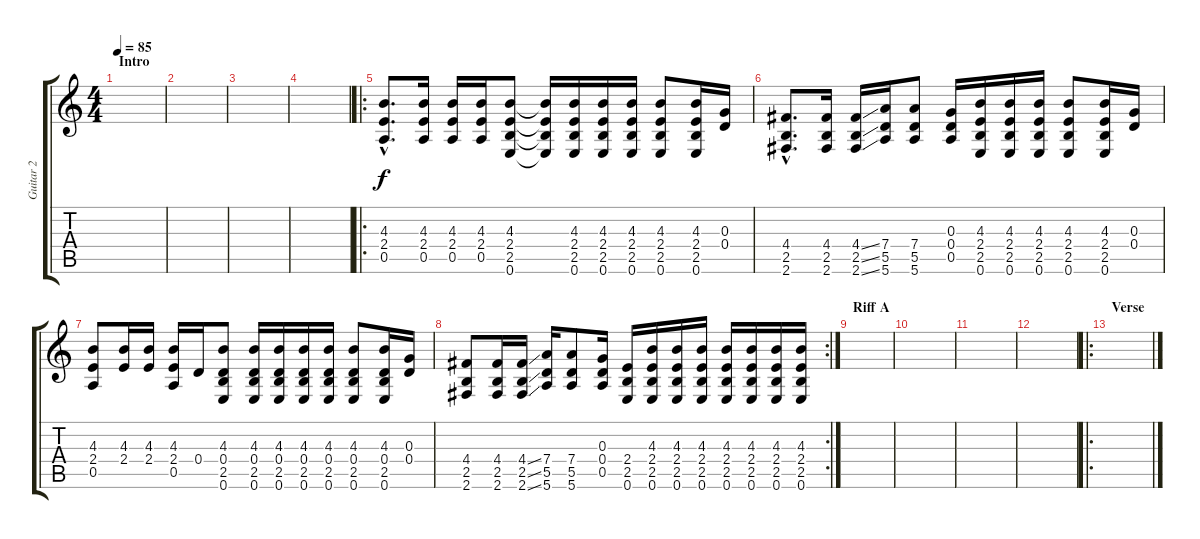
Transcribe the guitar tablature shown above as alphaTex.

\track ("Guitar 2" "Guitar 2") {instrument distortionguitar}
\staff {score tabs}
\tuning (E4 B3 G3 D3 A2 E2) {hide}
\ts (4 4)
\section ("" "Intro")
\tempo 85
\clef g2
\ks c
|
|
|
|
\ro
(4.3{hac} 2.4{hac} 0.5{hac}).8{d} (4.3 2.4 0.5).16 (4.3 2.4 0.5).16 (4.3 2.4 0.5).16 (4.3 2.4 2.5 0.6).8 (4.3{t} 2.4{t} 2.5{t} 0.6{t}).16 (4.3 2.4 2.5 0.6).16 (4.3 2.4 2.5 0.6).16 (4.3 2.4 2.5 0.6).16 (4.3 2.4 2.5 0.6).8 (4.3 2.4 2.5 0.6).16 (0.3 0.4).16 |
(4.4{hac} 2.5{hac} 2.6{hac}).8{d} (4.4 2.5 2.6).16 (4.4{ss} 2.5{ss} 2.6{ss}).16 (7.4 5.5 5.6).16 (7.4 5.5 5.6).8 (0.3 0.4 0.5).16 (4.3 2.4 2.5 0.6).16 (4.3 2.4 2.5 0.6).16 (4.3 2.4 2.5 0.6).16 (4.3 2.4 2.5 0.6).8 (4.3 2.4 2.5 0.6).16 (0.3 0.4).16 |
(4.3 2.4 0.5).8 (4.3 2.4).16 (4.3 2.4).16 (4.3 2.4 0.5).16 0.4.16 (4.3 0.4 2.5 0.6).8 (4.3 0.4 2.5 0.6).16 (4.3 0.4 2.5 0.6).16 (4.3 0.4 2.5 0.6).16 (4.3 0.4 2.5 0.6).16 (4.3 0.4 2.5 0.6).8 (4.3 0.4 2.5 0.6).16 (0.3 0.4).16 |
\rc 2
(4.4 2.5 2.6).8 (4.4 2.5 2.6).16 (4.4{ss} 2.5{ss} 2.6{ss}).16 (7.4 5.5 5.6).16 (7.4 5.5 5.6).8 (0.3 0.4 0.5).16 (2.4 2.5 0.6).16 (4.3 2.4 2.5 0.6).16 (4.3 2.4 2.5 0.6).16 (4.3 2.4 2.5 0.6).16 (4.3 2.4 2.5 0.6).16 (4.3 2.4 2.5 0.6).16 (4.3 2.4 2.5 0.6).16 (4.3 2.4 2.5 0.6).16 |
\section ("" "Riff A")
|
|
|
|
\ro
\section ("" "Verse")
